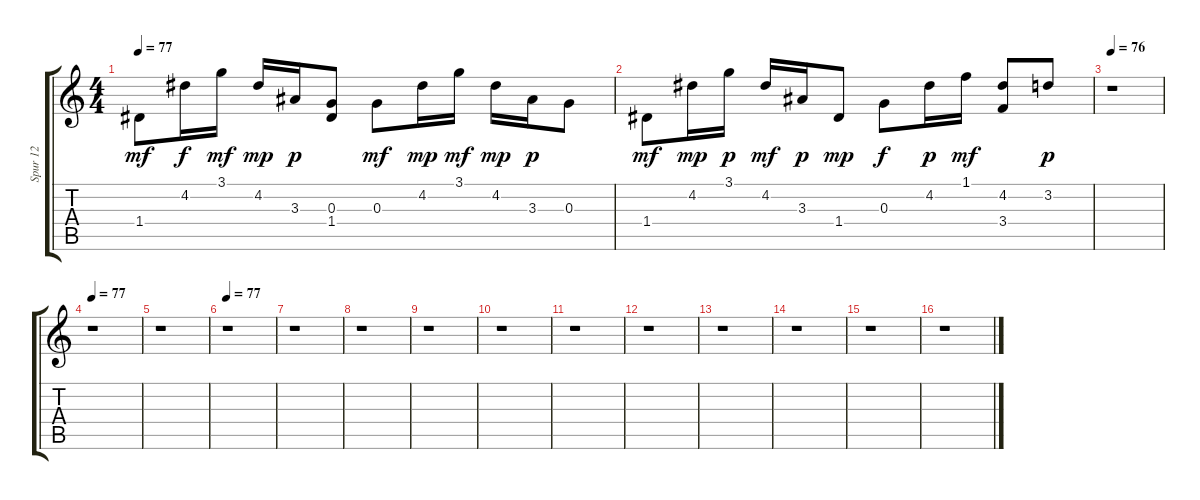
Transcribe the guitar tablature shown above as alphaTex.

\track ("Spur 12" "Spur 12") {instrument acousticguitarnylon}
\staff {score tabs}
\tuning (E4 B3 G3 D3 A2 E2) {hide}
\ts (4 4)
\tempo 77
\clef g2
\ks c
1.4.8{dy mf} 4.2.16{dy f} 3.1.16{dy mf} 4.2.16{dy mp} 3.3.16{dy p} (0.3 1.4).8 0.3.8{dy mf} 4.2.16{dy mp} 3.1.16{dy mf} 4.2.16{dy mp} 3.3.16{dy p} 0.3.8 |
1.4.8{dy mf} 4.2.16{dy mp} 3.1.16{dy p} 4.2.16{dy mf} 3.3.16{dy p} 1.4.8{dy mp} 0.3.8{dy f} 4.2.16{dy p} 1.1.16{dy mf} (4.2 3.4).8 3.2.8{dy p} |
\tempo 76
r.1 |
\tempo 77
r.1 |
r.1 |
\tempo 77
r.1 |
r.1 |
r.1 |
r.1 |
r.1 |
r.1 |
r.1 |
r.1 |
r.1 |
r.1 |
r.1
